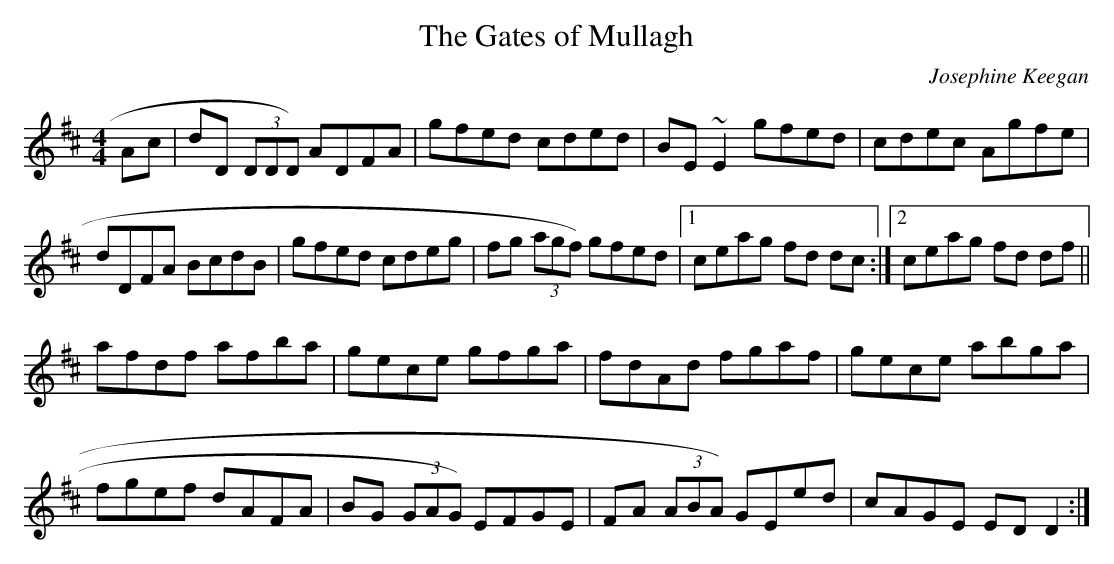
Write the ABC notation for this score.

X:1
T:The Gates of Mullagh
M:4/4
L:1/8
C:Josephine Keegan
K:D
Ac|dD (3DDD) ADFA| gfed cded| BE ~E2 gfed|cdec Agfe|!
dDFA BcdB| gfed cdeg| fg (3agf) gfed|1ceag fd dc:|2ceag fd df||!
afdf afba| gece gfga| fdAd fgaf| gece abga|!
fgef dAFA| BG (3GAG) EFGE| FA (3ABA) GEed| cAGE ED D2:|!
